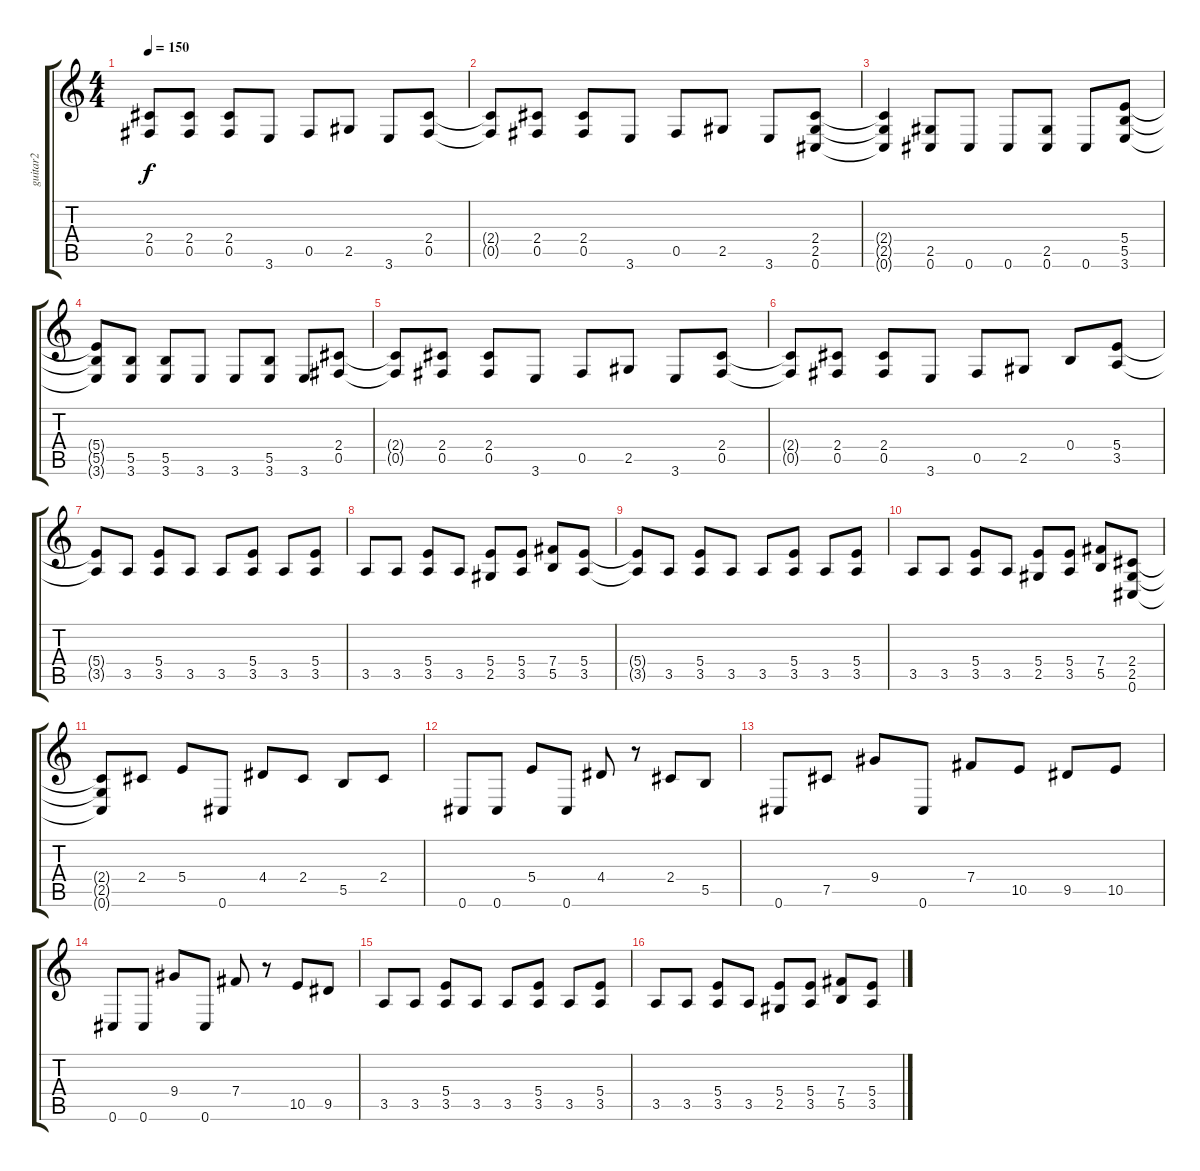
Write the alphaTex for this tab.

\track ("guitar2" "guitar2") {instrument overdrivenguitar}
\staff {score tabs}
\tuning (Db4 Ab3 E3 B2 Gb2 Db2) {hide}
\ts (4 4)
\tempo 150
\clef g2
\ks c
(2.4{t} 0.5{t}).8{dy f} (2.4 0.5).8 (2.4 0.5).8 3.6.8 0.5.8 2.5.8 3.6.8 (2.4 0.5).8 |
(2.4{t} 0.5{t}).8 (2.4 0.5).8 (2.4 0.5).8 3.6.8 0.5.8 2.5.8 3.6.8 (2.4 2.5 0.6).8 |
(2.4{t} 2.5{t} 0.6{t}).4 (2.5 0.6).8 0.6.8 0.6.8 (2.5 0.6).8 0.6.8 (5.4 5.5 3.6).8 |
(5.4{t} 5.5{t} 3.6{t}).8 (5.5 3.6).8 (5.5 3.6).8 3.6.8 3.6.8 (5.5 3.6).8 3.6.8 (2.4 0.5).8 |
(2.4{t} 0.5{t}).8 (2.4 0.5).8 (2.4 0.5).8 3.6.8 0.5.8 2.5.8 3.6.8 (2.4 0.5).8 |
(2.4{t} 0.5{t}).8 (2.4 0.5).8 (2.4 0.5).8 3.6.8 0.5.8 2.5.8 0.4.8 (5.4 3.5).8 |
(5.4{t} 3.5{t}).8 3.5.8 (5.4 3.5).8 3.5.8 3.5.8 (5.4 3.5).8 3.5.8 (5.4 3.5).8 |
3.5.8 3.5.8 (5.4 3.5).8 3.5.8 (5.4 2.5).8 (5.4 3.5).8 (7.4 5.5).8 (5.4 3.5).8 |
(5.4{t} 3.5{t}).8 3.5.8 (5.4 3.5).8 3.5.8 3.5.8 (5.4 3.5).8 3.5.8 (5.4 3.5).8 |
3.5.8 3.5.8 (5.4 3.5).8 3.5.8 (5.4 2.5).8 (5.4 3.5).8 (7.4 5.5).8 (2.4 2.5 0.6).8 |
(2.4{t} 2.5{t} 0.6{t}).8 2.4.8 5.4.8 0.6.8 4.4.8 2.4.8 5.5.8 2.4.8 |
0.6.8 0.6.8 5.4.8 0.6.8 4.4.8 r.8 2.4.8 5.5.8 |
0.6.8 7.5.8 9.4.8 0.6.8 7.4.8 10.5.8 9.5.8 10.5.8 |
0.6.8 0.6.8 9.4.8 0.6.8 7.4.8 r.8 10.5.8 9.5.8 |
3.5.8 3.5.8 (5.4 3.5).8 3.5.8 3.5.8 (5.4 3.5).8 3.5.8 (5.4 3.5).8 |
3.5.8 3.5.8 (5.4 3.5).8 3.5.8 (5.4 2.5).8 (5.4 3.5).8 (7.4 5.5).8 (5.4 3.5).8
